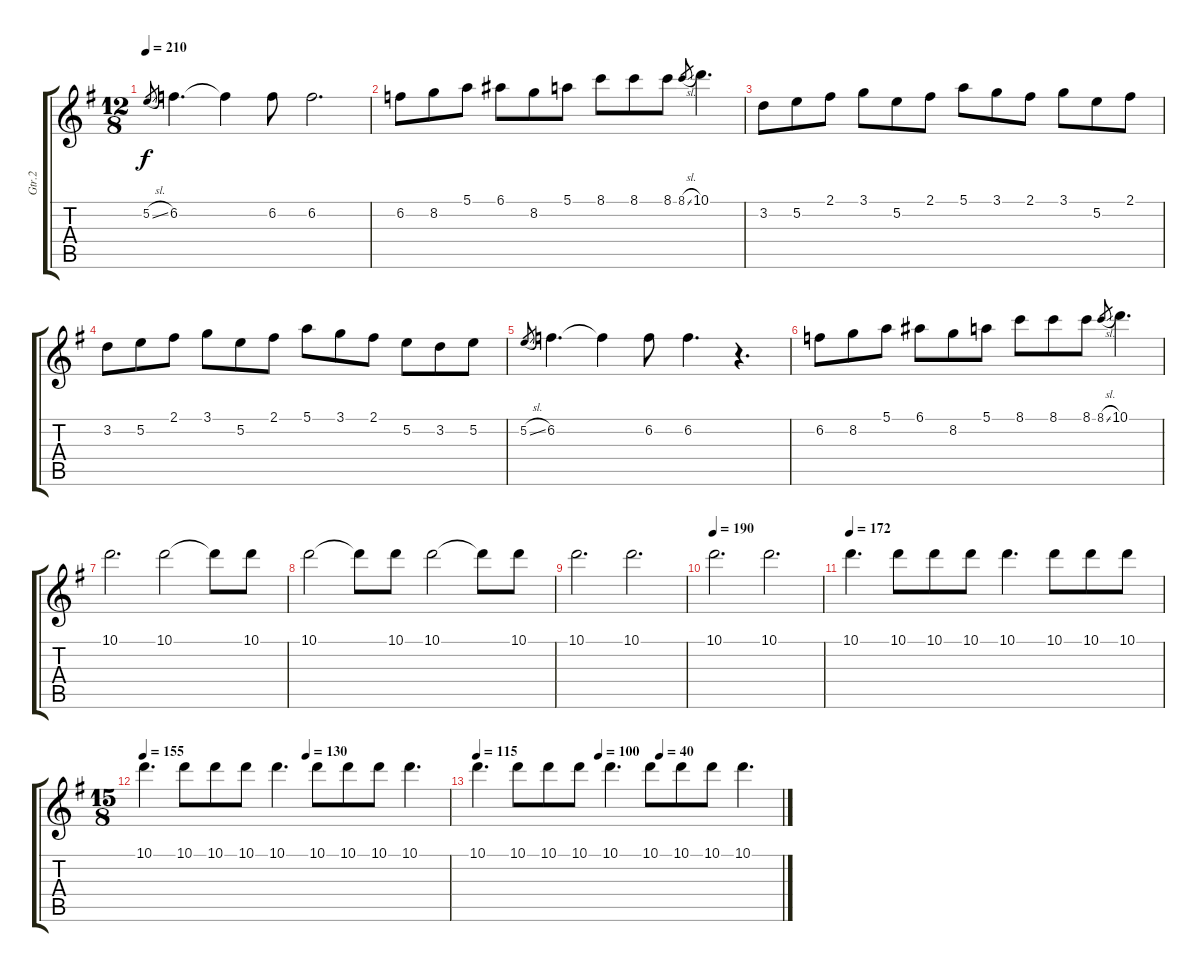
\track ("Gtr.2" "Gtr.2") {instrument acousticguitarnylon}
\staff {score tabs}
\tuning (E4 B3 G3 D3 A2 E2) {hide}
\ts (12 8)
\tempo 210
\clef g2
\ks g
5.2{sl}.8{gr dy f} 6.2.4{d} 6.2{t}.4 6.2.8 6.2.2{d} |
6.2.8 8.2.8 5.1.8 6.1.8 8.2.8 5.1.8 8.1.8 8.1.8 8.1.8 8.1{sl}.8{gr} 10.1.4{d} |
3.2.8 5.2.8 2.1.8 3.1.8 5.2.8 2.1.8 5.1.8 3.1.8 2.1.8 3.1.8 5.2.8 2.1.8 |
3.2.8 5.2.8 2.1.8 3.1.8 5.2.8 2.1.8 5.1.8 3.1.8 2.1.8 5.2.8 3.2.8 5.2.8 |
5.2{sl}.8{gr} 6.2.4{d} 6.2{t}.4 6.2.8 6.2.4{d} r.4{d} |
6.2.8 8.2.8 5.1.8 6.1.8 8.2.8 5.1.8 8.1.8 8.1.8 8.1.8 8.1{sl}.8{gr} 10.1.4{d} |
10.1.2{d} 10.1.2 10.1{t}.8 10.1.8 |
10.1.2 10.1{t}.8 10.1.8 10.1.2 10.1{t}.8 10.1.8 |
10.1.2{d} 10.1.2{d} |
\tempo 190
10.1.2{d} 10.1.2{d} |
\tempo 172
10.1.4{d} 10.1.8 10.1.8 10.1.8 10.1.4{d} 10.1.8 10.1.8 10.1.8 |
\ts (15 8)
\tempo 155
\tempo (130 0.5333333333333333)
10.1.4{d} 10.1.8 10.1.8 10.1.8 10.1.4{d} 10.1.8 10.1.8 10.1.8 10.1.4{d} |
\tempo 115
\tempo (100 0.4)
\tempo (40 0.6)
10.1.4{d} 10.1.8 10.1.8 10.1.8 10.1.4{d} 10.1.8 10.1.8 10.1.8 10.1.4{d}
